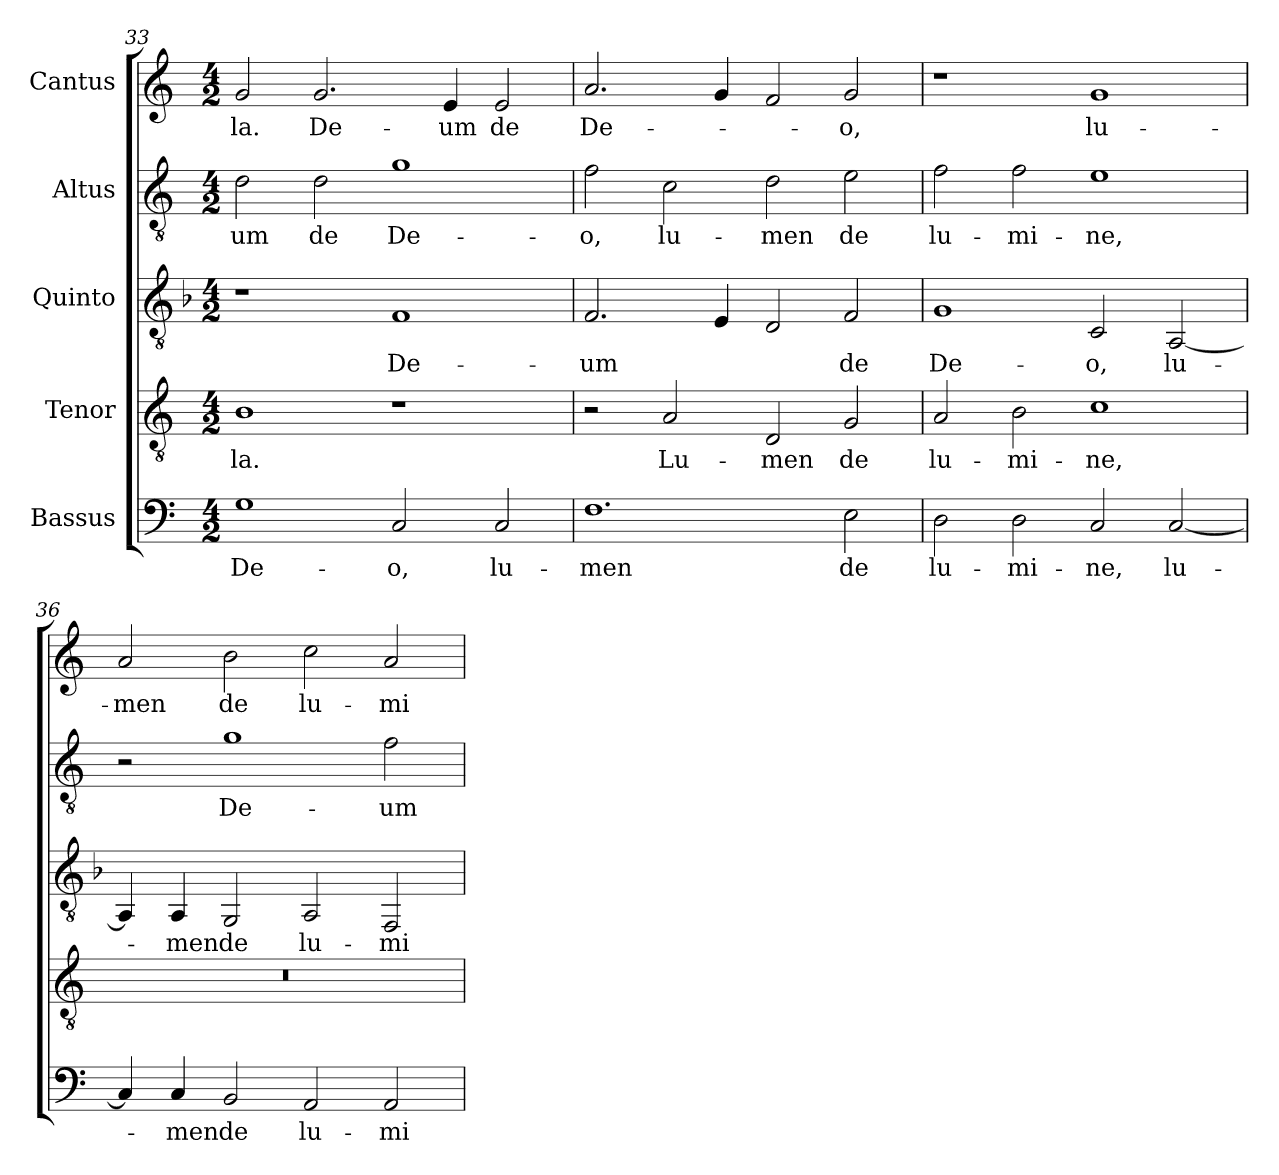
**kern	**text	**kern	**text	**kern	**text	**kern	**text	**kern	**text
*part5	*part5	*part4	*part4	*part3	*part3	*part2	*part2	*part1	*part1
*staff5	*staff5	*staff4	*staff4	*staff3	*staff3	*staff2	*staff2	*staff1	*staff1
*I"Bassus	*	*I"Tenor	*	*I"Quinto	*	*I"Altus	*	*I"Cantus	*
*clefF4	*	*clefGv2	*	*clefGv2	*	*clefGv2	*	*clefG2	*
*	*	*	*	*ITrd-4c-7	*	*	*	*	*
*k[]	*	*k[]	*	*k[]	*	*k[]	*	*k[]	*
*C:	*	*C:	*	*C:	*	*C:	*	*C:	*
*M4/2	*	*M4/2	*	*M4/2	*	*M4/2	*	*M4/2	*
=33	=33	=33	=33	=33	=33	=33	=33	=33	=33
!	!LO:LY:b:color=#000000	!	!	!	!	!	!	!	!
!	!	!	!LO:LY:b:color=#000000	!	!	!	!	!	!
!	!	!	!	!	!	!	!LO:LY:b:color=#000000	!	!
!	!	!	!	!	!	!	!	!	!LO:LY:b:color=#000000
1Gi	De-	1Bi	-la.	1r	.	2di\	-um	2gi/	-la.
!	!	!	!	!	!	!	!LO:LY:b:color=#000000	!	!
!	!	!	!	!	!	!	!	!	!LO:LY:b:color=#000000
.	.	.	.	.	.	2di\	de	2.gi/	De-
!	!LO:LY:b:color=#000000	!	!	!	!	!	!	!	!
!	!	!	!	!	!LO:LY:b:color=#000000	!	!	!	!
!	!	!	!	!	!	!	!LO:LY:b:color=#000000	!	!
2Ci/	-o,	1r	.	1ci	De-	1gi	De-	.	.
!	!	!	!	!	!	!	!	!	!LO:LY:b:color=#000000
.	.	.	.	.	.	.	.	4ei/	-um
!	!LO:LY:b:color=#000000	!	!	!	!	!	!	!	!
!	!	!	!	!	!	!	!	!	!LO:LY:b:color=#000000
2Ci/	lu-	.	.	.	.	.	.	2ei/	de
=34	=34	=34	=34	=34	=34	=34	=34	=34	=34
!	!LO:LY:b:color=#000000	!	!	!	!	!	!	!	!
!	!	!	!	!	!LO:LY:b:color=#000000	!	!	!	!
!	!	!	!	!	!	!	!LO:LY:b:color=#000000	!	!
!	!	!	!	!	!	!	!	!	!LO:LY:b:color=#000000
1.Fi	-men	2r	.	2.ci/	-um	2fi\	-o,	2.ai/	De-
!	!	!	!LO:LY:b:color=#000000	!	!	!	!	!	!
!	!	!	!	!	!	!	!LO:LY:b:color=#000000	!	!
.	.	2Ai/	Lu-	.	.	2ci\	lu-	.	.
.	.	.	.	4Bi/	.	.	.	4gi/	.
!	!	!	!LO:LY:b:color=#000000	!	!	!	!	!	!
!	!	!	!	!	!	!	!LO:LY:b:color=#000000	!	!
.	.	2Di/	-men	2Ai/	.	2di\	-men	2fi/	.
!	!LO:LY:b:color=#000000	!	!	!	!	!	!	!	!
!	!	!	!LO:LY:b:color=#000000	!	!	!	!	!	!
!	!	!	!	!	!LO:LY:b:color=#000000	!	!	!	!
!	!	!	!	!	!	!	!LO:LY:b:color=#000000	!	!
!	!	!	!	!	!	!	!	!	!LO:LY:b:color=#000000
2Ei\	de	2Gi/	de	2ci/	de	2ei\	de	2gi/	-o,
=35	=35	=35	=35	=35	=35	=35	=35	=35	=35
!	!LO:LY:b:color=#000000	!	!	!	!	!	!	!	!
!	!	!	!LO:LY:b:color=#000000	!	!	!	!	!	!
!	!	!	!	!	!LO:LY:b:color=#000000	!	!	!	!
!	!	!	!	!	!	!	!LO:LY:b:color=#000000	!	!
2Di\	lu-	2Ai/	lu-	1di	De-	2fi\	lu-	1r	.
!	!LO:LY:b:color=#000000	!	!	!	!	!	!	!	!
!	!	!	!LO:LY:b:color=#000000	!	!	!	!	!	!
!	!	!	!	!	!	!	!LO:LY:b:color=#000000	!	!
2Di\	-mi-	2Bi\	-mi-	.	.	2fi\	-mi-	.	.
!	!LO:LY:b:color=#000000	!	!	!	!	!	!	!	!
!	!	!	!LO:LY:b:color=#000000	!	!	!	!	!	!
!	!	!	!	!	!LO:LY:b:color=#000000	!	!	!	!
!	!	!	!	!	!	!	!LO:LY:b:color=#000000	!	!
!	!	!	!	!	!	!	!	!	!LO:LY:b:color=#000000
2Ci/	-ne,	1ci	-ne,	2Gi/	-o,	1ei	-ne,	1gi	lu-
!	!LO:LY:b:color=#000000	!	!	!	!	!	!	!	!
!	!	!	!	!	!LO:LY:b:color=#000000	!	!	!	!
[<2Ci/	lu-	.	.	[<2Ei/	lu-	.	.	.	.
!!LO:LB:g=z
=36	=36	=36	=36	=36	=36	=36	=36	=36	=36
!	!	!LO:N:vis=1	!	!	!	!	!	!	!
!	!	!	!	!	!	!	!	!	!LO:LY:b:color=#000000
4Ci/]	.	0r	.	4Ei/]	.	2r	.	2ai/	-men
!	!LO:LY:b:color=#000000	!	!	!	!	!	!	!	!
!	!	!	!	!	!LO:LY:b:color=#000000	!	!	!	!
4Ci/	-men	.	.	4Ei/	-men	.	.	.	.
!	!LO:LY:b:color=#000000	!	!	!	!	!	!	!	!
!	!	!	!	!	!LO:LY:b:color=#000000	!	!	!	!
!	!	!	!	!	!	!	!LO:LY:b:color=#000000	!	!
!	!	!	!	!	!	!	!	!	!LO:LY:b:color=#000000
2BBi/	de	.	.	2Di/	de	1gi	De-	2bi\	de
!	!LO:LY:b:color=#000000	!	!	!	!	!	!	!	!
!	!	!	!	!	!LO:LY:b:color=#000000	!	!	!	!
!	!	!	!	!	!	!	!	!	!LO:LY:b:color=#000000
2AAi/	lu-	.	.	2Ei/	lu-	.	.	2cci\	lu-
!	!LO:LY:b:color=#000000	!	!	!	!	!	!	!	!
!	!	!	!	!	!LO:LY:b:color=#000000	!	!	!	!
!	!	!	!	!	!	!	!LO:LY:b:color=#000000	!	!
!	!	!	!	!	!	!	!	!	!LO:LY:b:color=#000000
2AAi/	-mi-	.	.	2Ci/	-mi-	2fi\	-um	2ai/	-mi-
=	=	=	=	=	=	=	=	=	=
*-	*-	*-	*-	*-	*-	*-	*-	*-	*-
